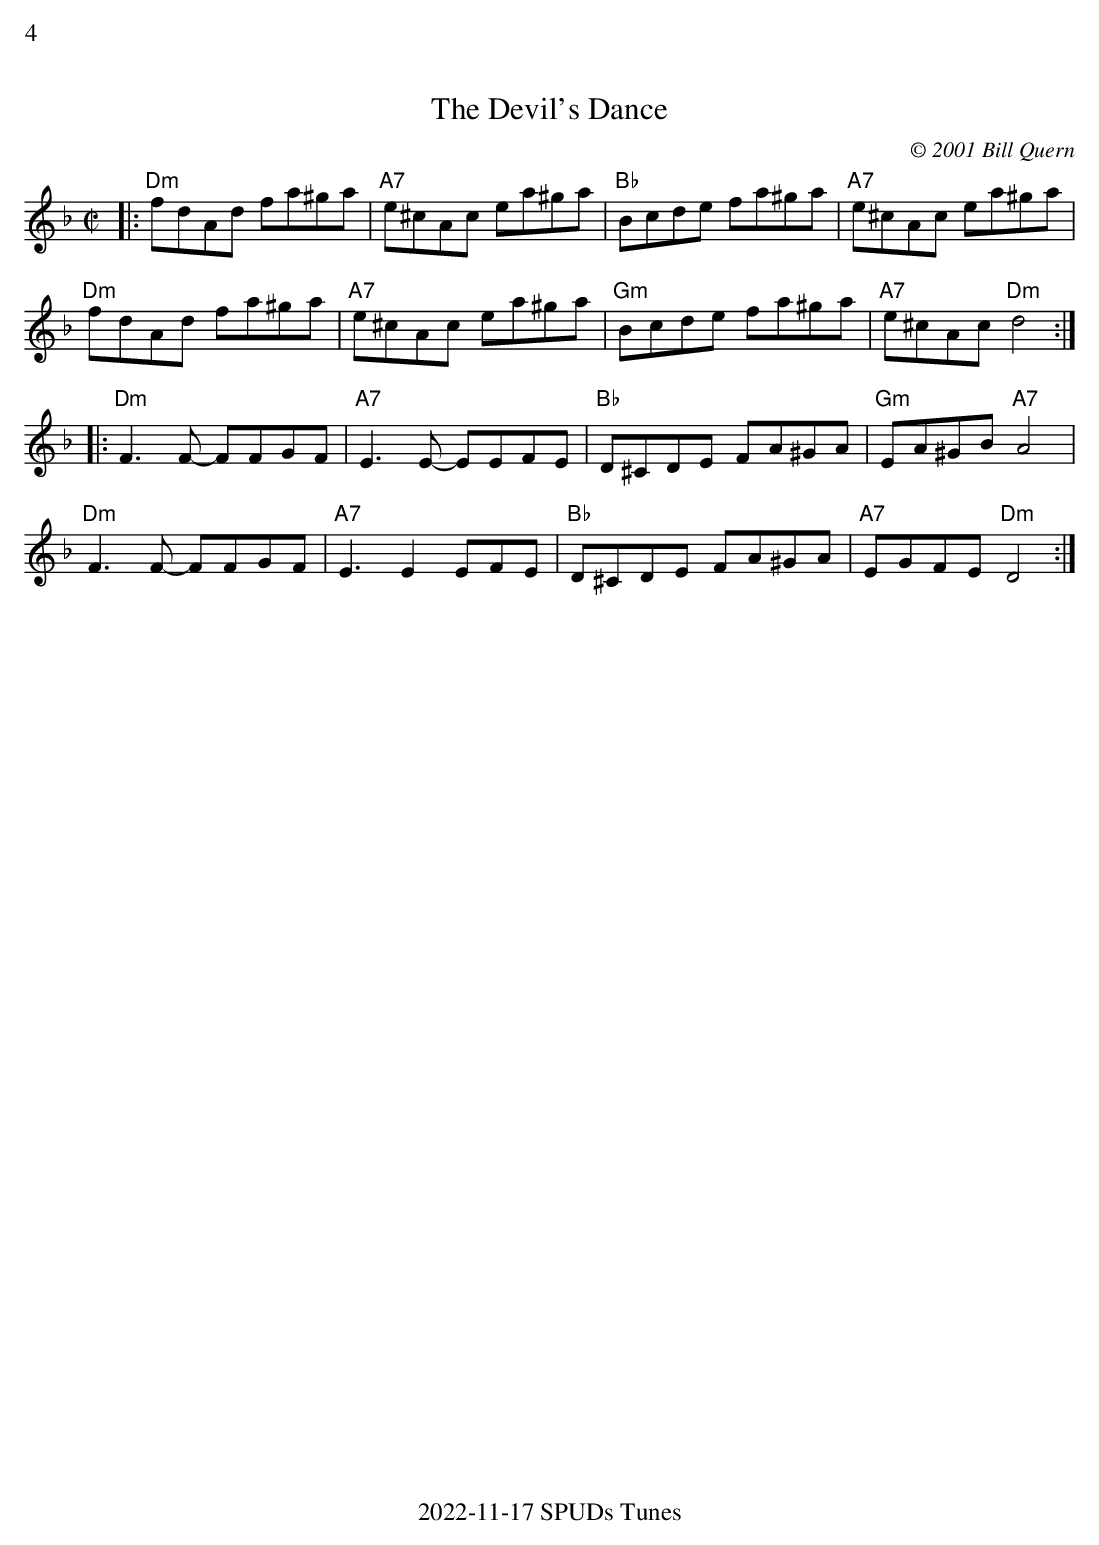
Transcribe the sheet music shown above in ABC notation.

X:1
%%text 4
T:Devil's Dance, The
C:© 2001 Bill Quern
M:C|
K:Dm
|:"Dm"fdAd fa^ga|"A7"e^cAc ea^ga|"Bb"Bcde fa^ga |"A7"e^cAc ea^ga|
"Dm"fdAd fa^ga|"A7"e^cAc ea^ga|"Gm"Bcde fa^ga |"A7"e^cAc "Dm"d4:|
|:"Dm"F3F -FFGF|"A7"E3 E- EEFE|"Bb"D^CDE FA^GA|"Gm"EA^GB"A7"A4|
"Dm"F3F -FFGF|"A7"E3E2 EFE|"Bb"D^CDE FA^GA|"A7"EGFE "Dm"D4:|
